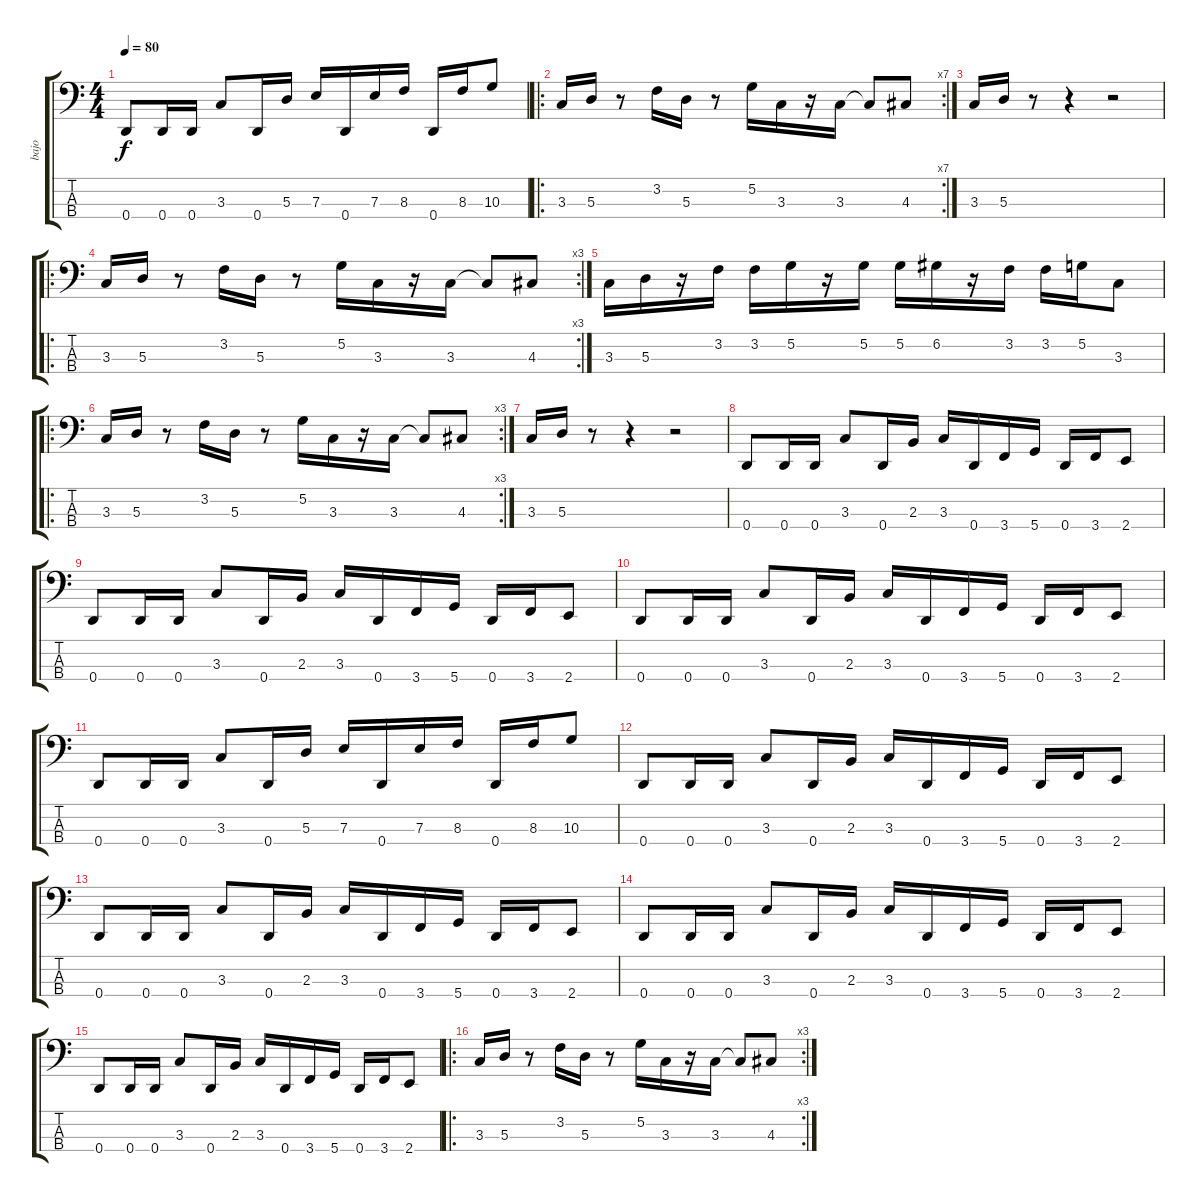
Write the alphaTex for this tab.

\track ("bajo" "bajo") {instrument electricbassfinger}
\staff {score tabs}
\tuning (G2 D2 A1 D1) {hide}
\ts (4 4)
\tempo 80
\clef f4
\ks c
0.4.8{dy f} 0.4.16 0.4.16 3.3.8 0.4.16 5.3.16 7.3.16 0.4.16 7.3.16 8.3.16 0.4.16 8.3.16 10.3.8 |
\ro
\rc 7
3.3.16 5.3.16 r.8 3.2.16 5.3.16 r.8 5.2.16 3.3.16 r.16 3.3.16 3.3{t}.8 4.3.8 |
3.3.16 5.3.16 r.8 r.4 r.2 |
\ro
\rc 3
3.3.16 5.3.16 r.8 3.2.16 5.3.16 r.8 5.2.16 3.3.16 r.16 3.3.16 3.3{t}.8 4.3.8 |
3.3.16 5.3.16 r.16 3.2.16 3.2.16 5.2.16 r.16 5.2.16 5.2.16 6.2.16 r.16 3.2.16 3.2.16 5.2.16 3.3.8 |
\ro
\rc 3
3.3.16 5.3.16 r.8 3.2.16 5.3.16 r.8 5.2.16 3.3.16 r.16 3.3.16 3.3{t}.8 4.3.8 |
3.3.16 5.3.16 r.8 r.4 r.2 |
0.4.8 0.4.16 0.4.16 3.3.8 0.4.16 2.3.16 3.3.16 0.4.16 3.4.16 5.4.16 0.4.16 3.4.16 2.4.8 |
0.4.8 0.4.16 0.4.16 3.3.8 0.4.16 2.3.16 3.3.16 0.4.16 3.4.16 5.4.16 0.4.16 3.4.16 2.4.8 |
0.4.8 0.4.16 0.4.16 3.3.8 0.4.16 2.3.16 3.3.16 0.4.16 3.4.16 5.4.16 0.4.16 3.4.16 2.4.8 |
0.4.8 0.4.16 0.4.16 3.3.8 0.4.16 5.3.16 7.3.16 0.4.16 7.3.16 8.3.16 0.4.16 8.3.16 10.3.8 |
0.4.8 0.4.16 0.4.16 3.3.8 0.4.16 2.3.16 3.3.16 0.4.16 3.4.16 5.4.16 0.4.16 3.4.16 2.4.8 |
0.4.8 0.4.16 0.4.16 3.3.8 0.4.16 2.3.16 3.3.16 0.4.16 3.4.16 5.4.16 0.4.16 3.4.16 2.4.8 |
0.4.8 0.4.16 0.4.16 3.3.8 0.4.16 2.3.16 3.3.16 0.4.16 3.4.16 5.4.16 0.4.16 3.4.16 2.4.8 |
0.4.8 0.4.16 0.4.16 3.3.8 0.4.16 2.3.16 3.3.16 0.4.16 3.4.16 5.4.16 0.4.16 3.4.16 2.4.8 |
\ro
\rc 3
3.3.16 5.3.16 r.8 3.2.16 5.3.16 r.8 5.2.16 3.3.16 r.16 3.3.16 3.3{t}.8 4.3.8
